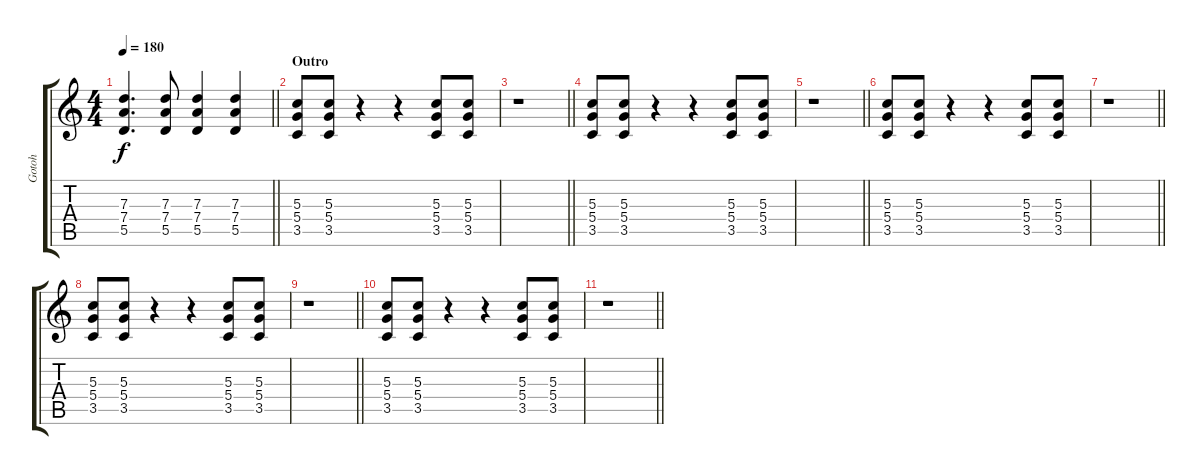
\track ("Gotoh" "Gotoh") {instrument distortionguitar}
\staff {score tabs}
\tuning (E4 B3 G3 D3 A2 E2) {hide}
\ts (4 4)
\tempo 180
\clef g2
\barLineRight lightlight
\ks c
(7.3 7.4 5.5).4{d dy f} (7.3 7.4 5.5).8 (7.3 7.4 5.5).4 (7.3 7.4 5.5).4 |
\section ("" "Outro")
(5.3 5.4 3.5).8 (5.3 5.4 3.5).8 r.4 r.4 (5.3 5.4 3.5).8 (5.3 5.4 3.5).8 |
\barLineRight lightlight
r.1 |
(5.3 5.4 3.5).8 (5.3 5.4 3.5).8 r.4 r.4 (5.3 5.4 3.5).8 (5.3 5.4 3.5).8 |
\barLineRight lightlight
r.1 |
(5.3 5.4 3.5).8 (5.3 5.4 3.5).8 r.4 r.4 (5.3 5.4 3.5).8 (5.3 5.4 3.5).8 |
\barLineRight lightlight
r.1 |
(5.3 5.4 3.5).8 (5.3 5.4 3.5).8 r.4 r.4 (5.3 5.4 3.5).8 (5.3 5.4 3.5).8 |
\barLineRight lightlight
r.1 |
(5.3 5.4 3.5).8 (5.3 5.4 3.5).8 r.4 r.4 (5.3 5.4 3.5).8 (5.3 5.4 3.5).8 |
\barLineRight lightlight
r.1
